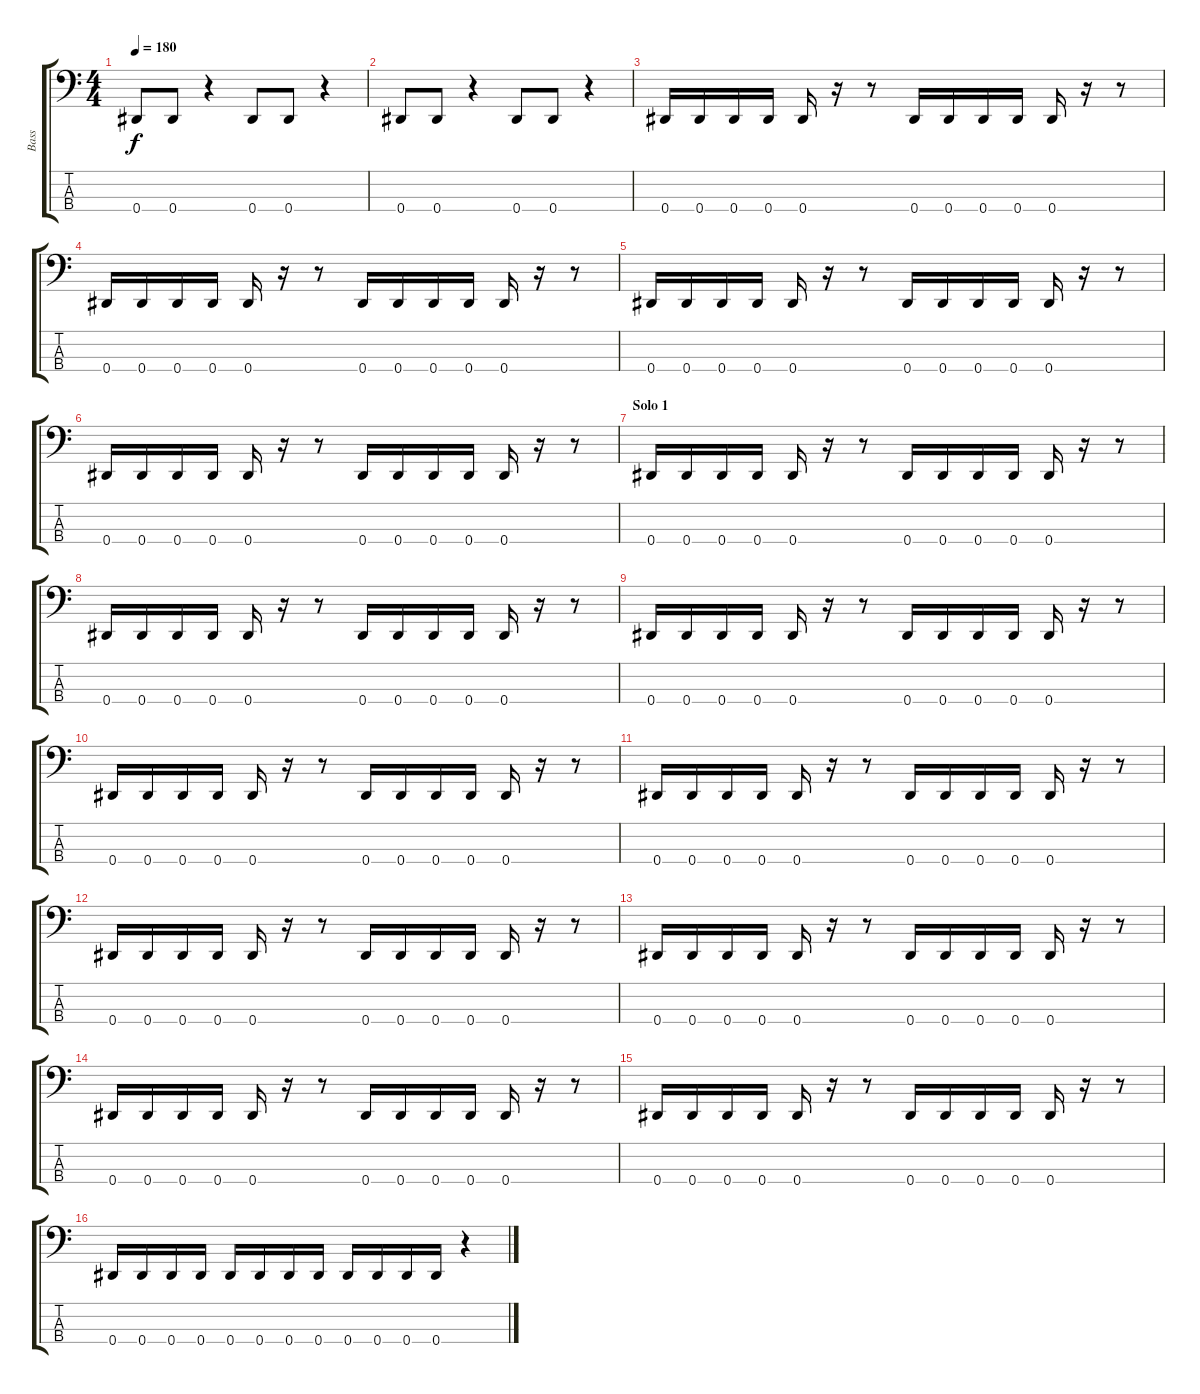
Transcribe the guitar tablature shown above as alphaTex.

\track ("Bass" "Bass") {instrument electricbasspick}
\staff {score tabs}
\tuning (Gb2 Db2 Ab1 Eb1) {hide}
\ts (4 4)
\tempo 180
\clef f4
\ks c
0.4.8{dy f} 0.4.8 r.4 0.4.8 0.4.8 r.4 |
0.4.8 0.4.8 r.4 0.4.8 0.4.8 r.4 |
0.4.16 0.4.16 0.4.16 0.4.16 0.4.16 r.16 r.8 0.4.16 0.4.16 0.4.16 0.4.16 0.4.16 r.16 r.8 |
0.4.16 0.4.16 0.4.16 0.4.16 0.4.16 r.16 r.8 0.4.16 0.4.16 0.4.16 0.4.16 0.4.16 r.16 r.8 |
0.4.16 0.4.16 0.4.16 0.4.16 0.4.16 r.16 r.8 0.4.16 0.4.16 0.4.16 0.4.16 0.4.16 r.16 r.8 |
0.4.16 0.4.16 0.4.16 0.4.16 0.4.16 r.16 r.8 0.4.16 0.4.16 0.4.16 0.4.16 0.4.16 r.16 r.8 |
\section ("" "Solo 1")
0.4.16 0.4.16 0.4.16 0.4.16 0.4.16 r.16 r.8 0.4.16 0.4.16 0.4.16 0.4.16 0.4.16 r.16 r.8 |
0.4.16 0.4.16 0.4.16 0.4.16 0.4.16 r.16 r.8 0.4.16 0.4.16 0.4.16 0.4.16 0.4.16 r.16 r.8 |
0.4.16 0.4.16 0.4.16 0.4.16 0.4.16 r.16 r.8 0.4.16 0.4.16 0.4.16 0.4.16 0.4.16 r.16 r.8 |
0.4.16 0.4.16 0.4.16 0.4.16 0.4.16 r.16 r.8 0.4.16 0.4.16 0.4.16 0.4.16 0.4.16 r.16 r.8 |
0.4.16 0.4.16 0.4.16 0.4.16 0.4.16 r.16 r.8 0.4.16 0.4.16 0.4.16 0.4.16 0.4.16 r.16 r.8 |
0.4.16 0.4.16 0.4.16 0.4.16 0.4.16 r.16 r.8 0.4.16 0.4.16 0.4.16 0.4.16 0.4.16 r.16 r.8 |
0.4.16 0.4.16 0.4.16 0.4.16 0.4.16 r.16 r.8 0.4.16 0.4.16 0.4.16 0.4.16 0.4.16 r.16 r.8 |
0.4.16 0.4.16 0.4.16 0.4.16 0.4.16 r.16 r.8 0.4.16 0.4.16 0.4.16 0.4.16 0.4.16 r.16 r.8 |
0.4.16 0.4.16 0.4.16 0.4.16 0.4.16 r.16 r.8 0.4.16 0.4.16 0.4.16 0.4.16 0.4.16 r.16 r.8 |
0.4.16 0.4.16 0.4.16 0.4.16 0.4.16 0.4.16 0.4.16 0.4.16 0.4.16 0.4.16 0.4.16 0.4.16 r.4
